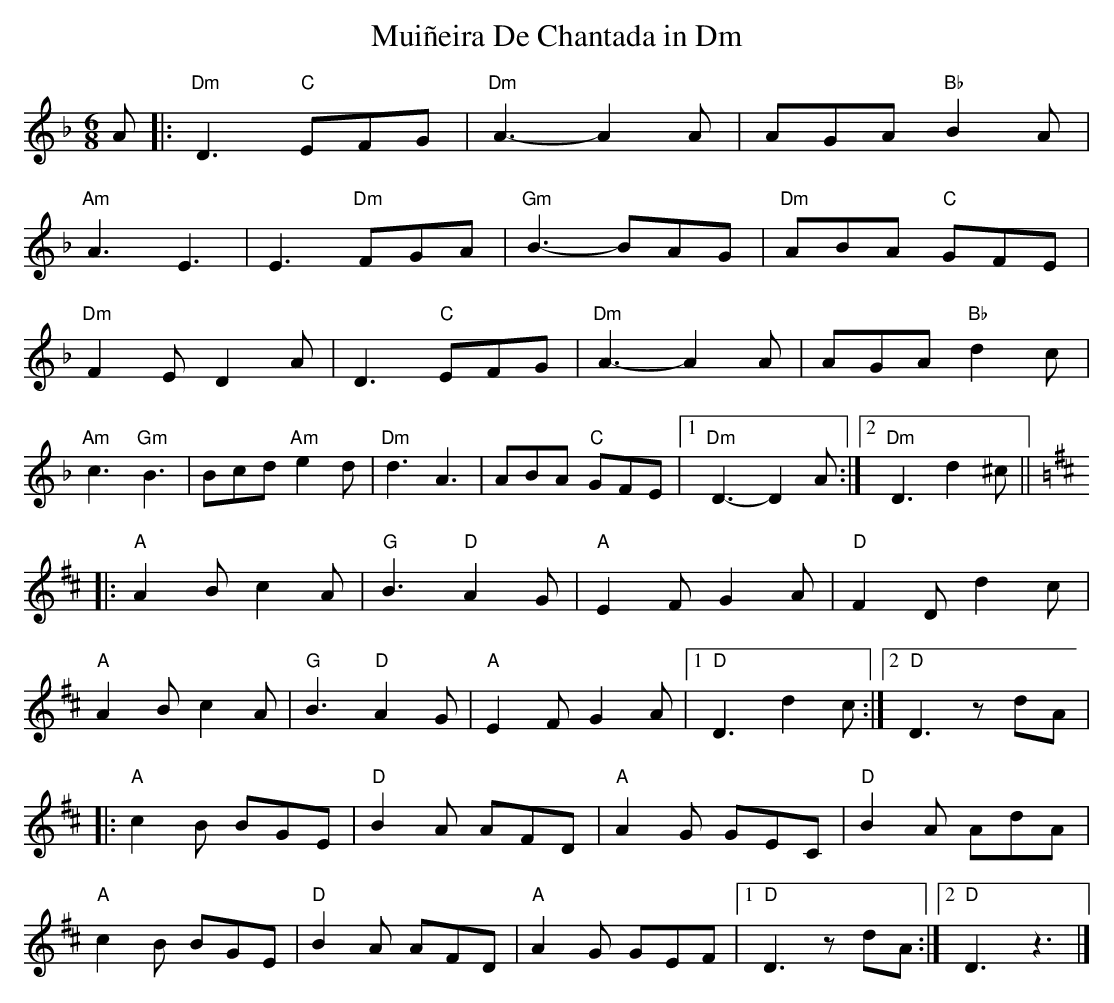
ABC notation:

X:1
T: Muiñeira De Chantada in Dm
M: 6/8
L: 1/8
K: Dmin
A|: "Dm" D3 "C" e,FG|"Dm"A3-A2A|AGA "Bb"B2A|
"Am" A3 e,3|e,3 "Dm"FGA| "Gm"B3-BAG|"Dm" ABA "C"GFe,|
"Dm" F2e, d,2A|d,3 "C" e,FG|"Dm" A3-A2A|AGA "Bb" d2c|
"Am" c3 "Gm" B3|Bcd "Am" e2d| "Dm"d3 A3|ABA "C" GFe,|1 "Dm"d,3-d,2A:|2 "Dm" d,3d2^c||
K:D
|:"A" A2B c2A|"G"B3 "D"A2G|"A"e,2F G2A|"D"F2d, d2c|
"A"A2B c2A|"G"B3 "D"A2G|"A"e,2F G2A|1 "D"d,3d2c:|2 "D"d,3z dA|
|: "A"c2B BGE |"D"B2A AFD| "A"A2G GEC| "D"B2A AdA |
"A"c2B BGe, | "D"B2A AFd, |"A"A2G Ge,F |1 "D"d,3 z dA :|2 "D" D3 z3 |]
